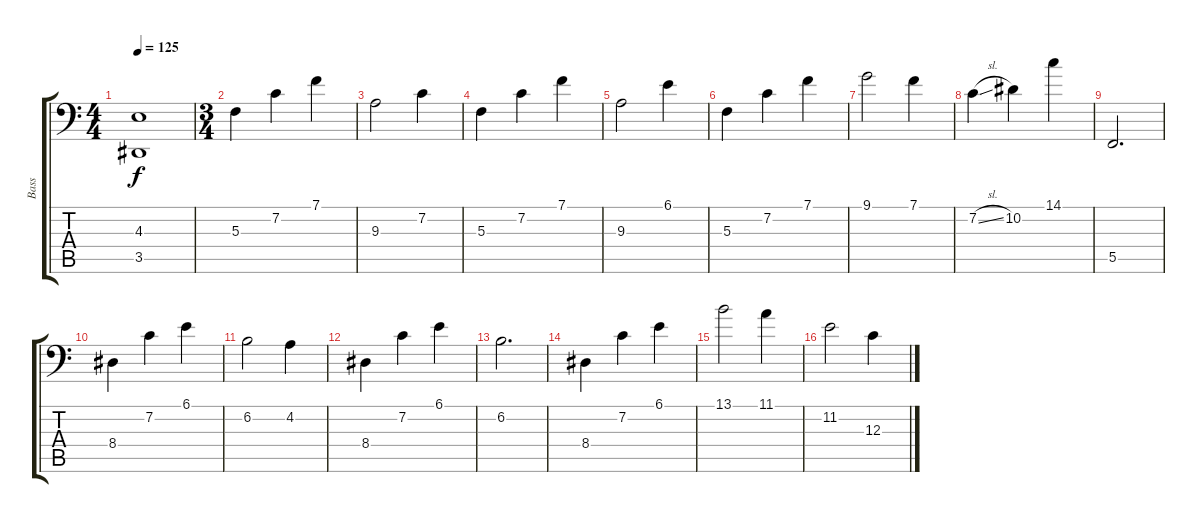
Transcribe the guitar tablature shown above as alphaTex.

\track ("Bass" "Bass") {instrument electricbasspick}
\staff {score tabs}
\tuning (Bb2 F2 C2 G1 C1 A0) {hide}
\ts (4 4)
\tempo 125
\clef f4
\ks c
(4.3 3.5{t}).1{dy f} |
\ts (3 4)
5.3.4{instrument electricbassfinger} 7.2.4 7.1.4 |
9.3.2 7.2.4 |
5.3.4 7.2.4 7.1.4 |
9.3.2 6.1.4 |
5.3.4 7.2.4 7.1.4 |
9.1.2 7.1.4 |
7.2{sl}.4 10.2.4 14.1.4 |
5.5.2{d} |
8.4.4 7.2.4 6.1.4 |
6.2.2 4.2.4 |
8.4.4 7.2.4 6.1.4 |
6.2.2{d} |
8.4.4 7.2.4 6.1.4 |
13.1.2 11.1.4 |
11.2.2 12.3.4
